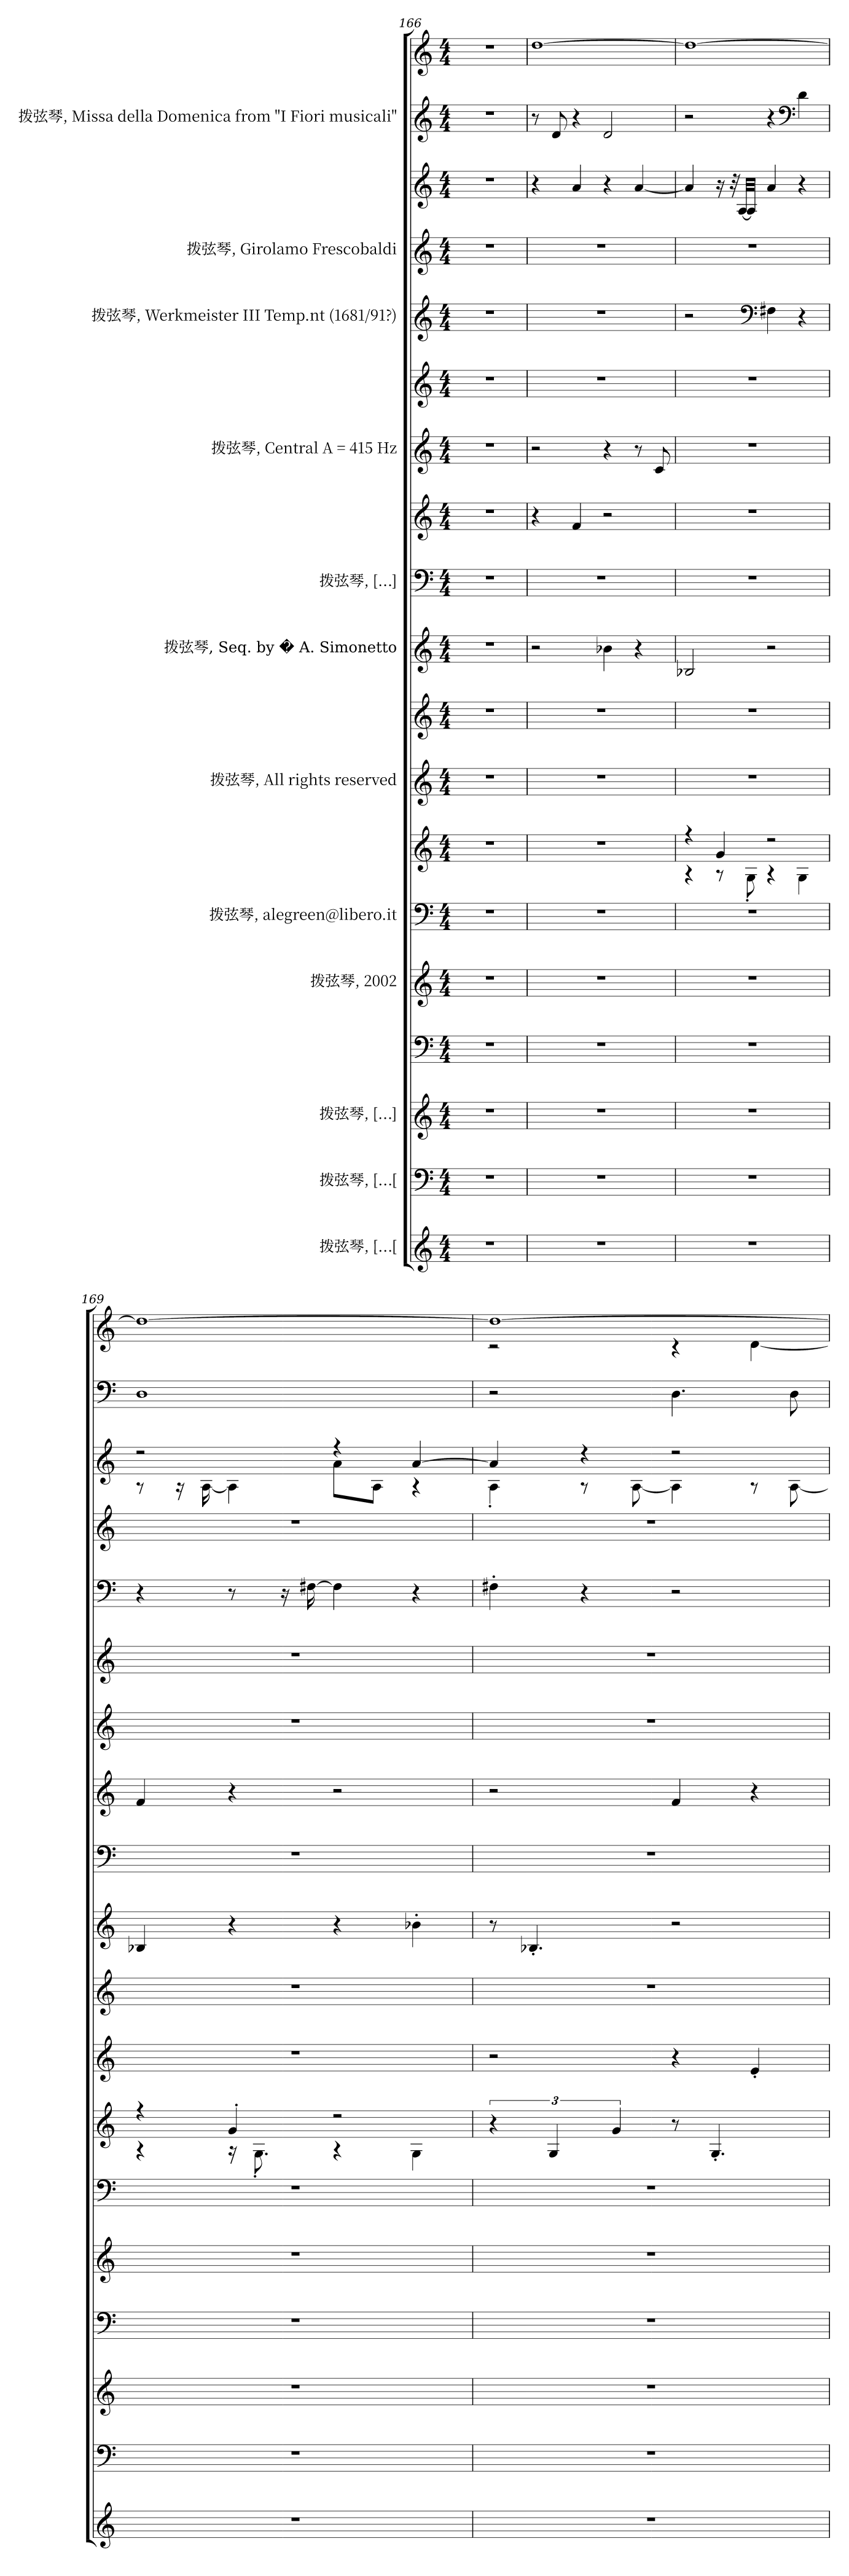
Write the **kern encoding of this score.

**kern	**kern	**kern	**kern	**kern	**kern	**kern	**kern	**kern	**kern	**kern	**kern	**kern	**kern	**kern	**kern	**kern	**kern	**kern
*part12	*part11	*part10	*part10	*part9	*part8	*part8	*part7	*part7	*part6	*part5	*part5	*part4	*part4	*part3	*part2	*part2	*part1	*part1
*staff19	*staff18	*staff17	*staff16	*staff15	*staff14	*staff13	*staff12	*staff11	*staff10	*staff9	*staff8	*staff7	*staff6	*staff5	*staff4	*staff3	*staff2	*staff1
*I"拨弦琴, [...[	*I"拨弦琴, [...[	*I"拨弦琴, [...]	*	*I"拨弦琴, 2002	*I"拨弦琴, alegreen@libero.it	*	*I"拨弦琴, All rights reserved	*	*I"拨弦琴, Seq. by � A. Simonetto	*I"拨弦琴, [...]	*	*I"拨弦琴, Central A = 415 Hz	*	*I"拨弦琴, Werkmeister III Temp.nt (1681/91?)	*I"拨弦琴, Girolamo Frescobaldi	*	*I"拨弦琴, Missa della Domenica from &quot;I Fiori musicali&quot;	*
*clefG2	*clefF4	*clefG2	*clefF4	*clefG2	*clefF4	*clefG2	*clefG2	*clefG2	*clefG2	*clefF4	*clefG2	*clefG2	*clefG2	*clefG2	*clefG2	*clefG2	*clefG2	*clefG2
*k[]	*k[]	*k[]	*k[]	*k[]	*k[]	*k[]	*k[]	*k[]	*k[]	*k[]	*k[]	*k[]	*k[]	*k[]	*k[]	*k[]	*k[]	*k[]
*M4/4	*M4/4	*M4/4	*M4/4	*M4/4	*M4/4	*M4/4	*M4/4	*M4/4	*M4/4	*M4/4	*M4/4	*M4/4	*M4/4	*M4/4	*M4/4	*M4/4	*M4/4	*M4/4
=166	=166	=166	=166	=166	=166	=166	=166	=166	=166	=166	=166	=166	=166	=166	=166	=166	=166	=166
1r	1r	1r	1r	1r	1r	1r	1r	1r	1r	1r	1r	1r	1r	1r	1r	1r	1r	1r
=167	=167	=167	=167	=167	=167	=167	=167	=167	=167	=167	=167	=167	=167	=167	=167	=167	=167	=167
1r	1r	1r	1r	1r	1r	1r	1r	1r	2r	1r	4r	2r	1r	1r	1r	4r	8r	[1dd
.	.	.	.	.	.	.	.	.	.	.	.	.	.	.	.	.	8d/	.
.	.	.	.	.	.	.	.	.	.	.	4f/	.	.	.	.	4a/	4r	.
.	.	.	.	.	.	.	.	.	4b-X\	.	2r	4r	.	.	.	4r	2d/	.
.	.	.	.	.	.	.	.	.	4r	.	.	8r	.	.	.	[4a/	.	.
.	.	.	.	.	.	.	.	.	.	.	.	8c/	.	.	.	.	.	.
!!LO:PB:g=z
=168	=168	=168	=168	=168	=168	=168	=168	=168	=168	=168	=168	=168	=168	=168	=168	=168	=168	=168
*	*	*	*	*	*	*^	*	*	*	*	*	*	*	*	*	*	*	*
1r	1r	1r	1r	1r	1r	4r	4r	1r	1r	2B-X/	1r	1r	1r	1r	2r	1r	4a/]	2r	1dd_
.	.	.	.	.	.	4g/	8r	.	.	.	.	.	.	.	.	.	16r	.	.
.	.	.	.	.	.	.	.	.	.	.	.	.	.	.	.	.	32r	.	.
.	.	.	.	.	.	.	.	.	.	.	.	.	.	.	.	.	[32A/KKL	.	.
.	.	.	.	.	.	.	8G'\	.	.	.	.	.	.	.	.	.	8A/J]	.	.
*	*	*	*	*	*	*	*	*	*	*	*	*	*	*	*clefF4	*	*	*	*
.	.	.	.	.	.	2r	4r	.	.	2r	.	.	.	.	4F#X\	.	4a/	4r	.
*	*	*	*	*	*	*	*	*	*	*	*	*	*	*	*	*	*	*clefF4	*
.	.	.	.	.	.	.	4G\	.	.	.	.	.	.	.	4r	.	4r	4d\	.
=169	=169	=169	=169	=169	=169	=169	=169	=169	=169	=169	=169	=169	=169	=169	=169	=169	=169	=169	=169
*	*	*	*	*	*	*	*	*	*	*	*	*	*	*	*	*	*^	*	*
1r	1r	1r	1r	1r	1r	4r	4r	1r	1r	4B-X/	1r	4f/	1r	1r	4r	1r	2r	8r	1D	1dd_
.	.	.	.	.	.	.	.	.	.	.	.	.	.	.	.	.	.	16r	.	.
.	.	.	.	.	.	.	.	.	.	.	.	.	.	.	.	.	.	[16A\	.	.
.	.	.	.	.	.	4g'/	16r	.	.	4r	.	4r	.	.	8r	.	.	4A\]	.	.
.	.	.	.	.	.	.	8.G'\	.	.	.	.	.	.	.	.	.	.	.	.	.
.	.	.	.	.	.	.	.	.	.	.	.	.	.	.	16r	.	.	.	.	.
.	.	.	.	.	.	.	.	.	.	.	.	.	.	.	[16F#X\	.	.	.	.	.
.	.	.	.	.	.	2r	4r	.	.	4r	.	2r	.	.	4F#\]	.	4r	8a\L	.	.
.	.	.	.	.	.	.	.	.	.	.	.	.	.	.	.	.	.	8A\J	.	.
.	.	.	.	.	.	.	4G\	.	.	4b-X'\	.	.	.	.	4r	.	[4a/	4r	.	.
*	*	*	*	*	*	*v	*v	*	*	*	*	*	*	*	*	*	*	*	*	*
=170	=170	=170	=170	=170	=170	=170	=170	=170	=170	=170	=170	=170	=170	=170	=170	=170	=170	=170	=170
*	*	*	*	*	*	*	*	*	*	*	*	*	*	*	*	*	*	*	*^
1r	1r	1r	1r	1r	1r	6r	2r	1r	8r	1r	2r	1r	1r	4F#X'\	1r	4a/]	4A'\	2r	1dd_	2r
.	.	.	.	.	.	.	.	.	4.B-X'/	.	.	.	.	.	.	.	.	.	.	.
.	.	.	.	.	.	6G/	.	.	.	.	.	.	.	.	.	.	.	.	.	.
.	.	.	.	.	.	.	.	.	.	.	.	.	.	4r	.	4r	8r	.	.	.
.	.	.	.	.	.	6g/	.	.	.	.	.	.	.	.	.	.	.	.	.	.
.	.	.	.	.	.	.	.	.	.	.	.	.	.	.	.	.	[8A\	.	.	.
.	.	.	.	.	.	8r	4r	.	2r	.	4f/	.	.	2r	.	2r	4A\]	4.D\	.	4r
.	.	.	.	.	.	4.G'/	.	.	.	.	.	.	.	.	.	.	.	.	.	.
.	.	.	.	.	.	.	4e'/	.	.	.	4r	.	.	.	.	.	8r	.	.	[4d\
.	.	.	.	.	.	.	.	.	.	.	.	.	.	.	.	.	[8A\	8D\	.	.
*	*	*	*	*	*	*	*	*	*	*	*	*	*	*	*	*v	*v	*	*v	*v
=	=	=	=	=	=	=	=	=	=	=	=	=	=	=	=	=	=	=
*-	*-	*-	*-	*-	*-	*-	*-	*-	*-	*-	*-	*-	*-	*-	*-	*-	*-	*-
